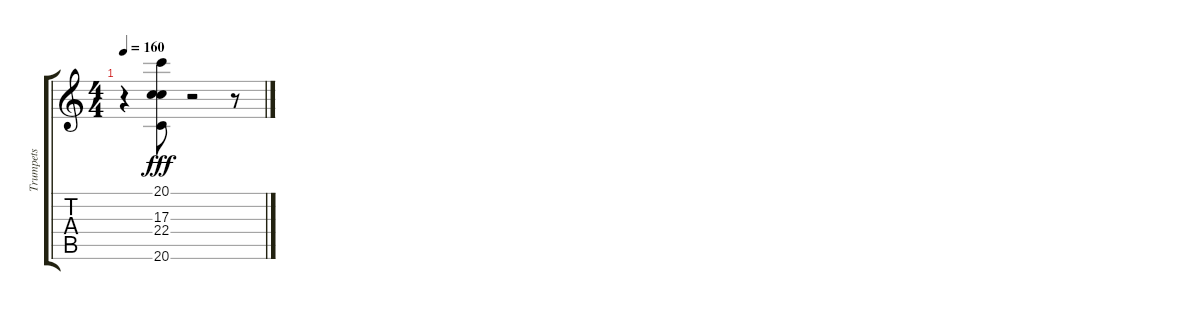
\track ("Trumpets" "Trumpets") {instrument trombone}
\staff {score tabs}
\tuning (E4 B3 G3 D3 A2 E2) {hide}
\ts (4 4)
\tempo 160
\clef g2
\ks c
r.4{dy fff} (20.1 17.3 22.4 20.6).8 r.2 r.8
